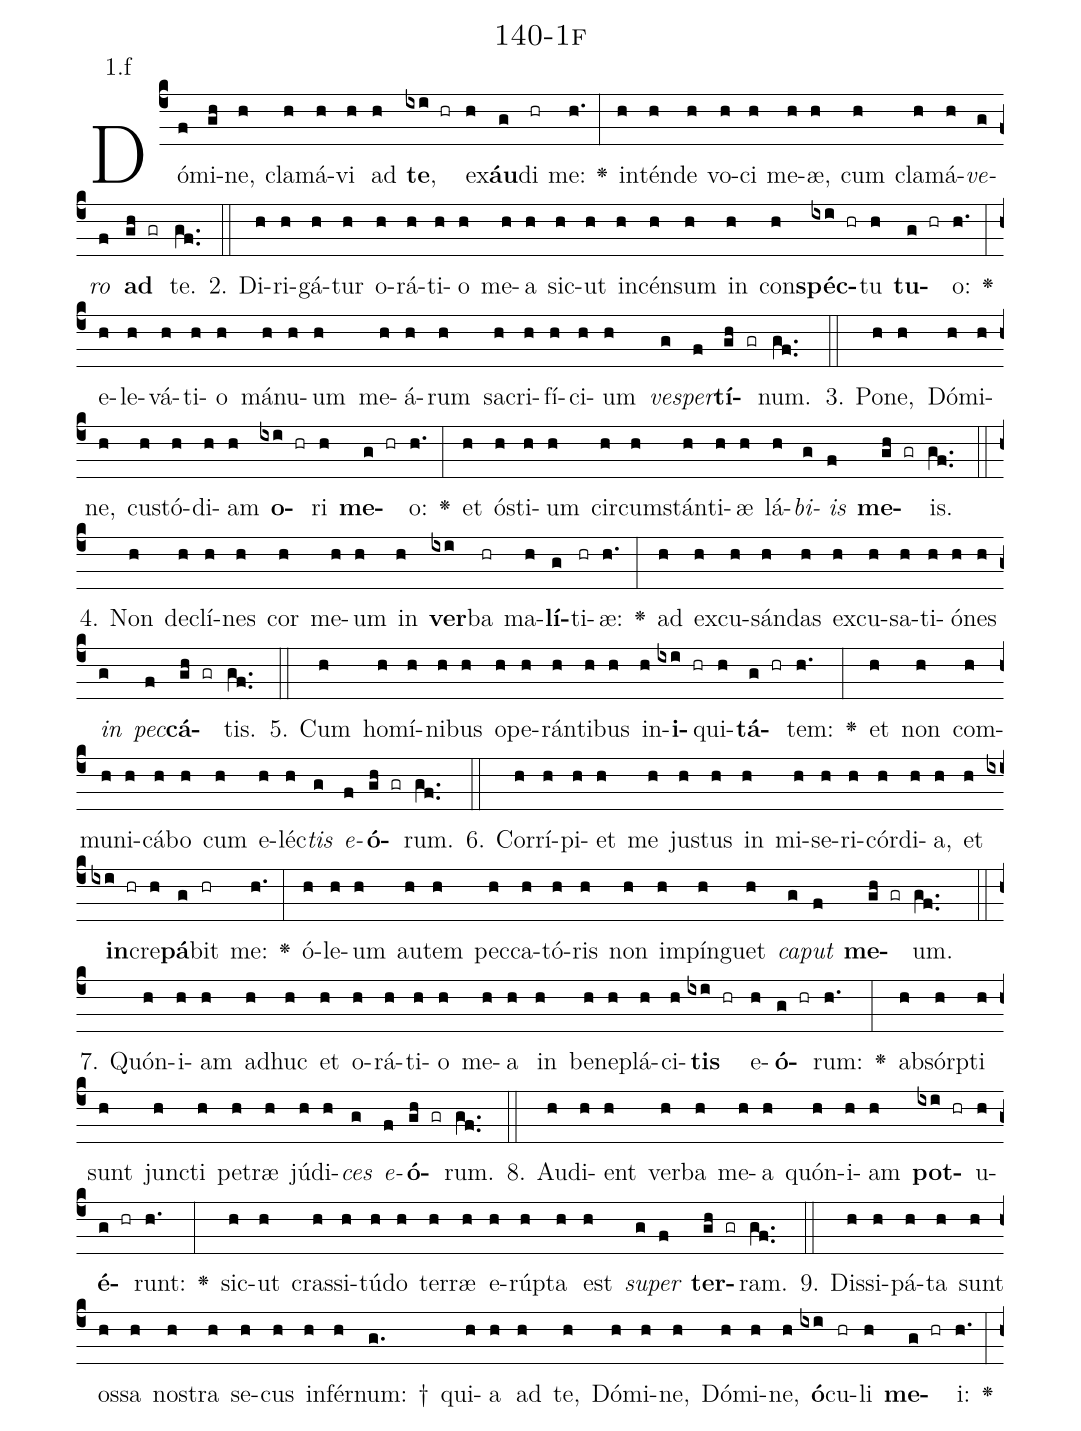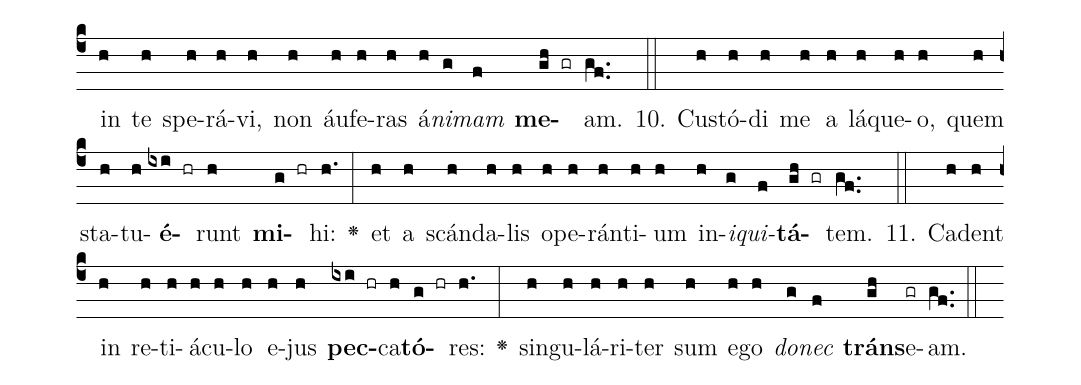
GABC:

name: 140-1f;
annotation: 1.f;
%%
(c4)Dó(f)mi(gh)ne,(h) cla(h)má(h)vi(h) ad(h) <b>te</b>,(ixi hr) ex(h)<b>áu</b>(g)di(hr) me:(h.) <v>\greheightstar</v>(:) in(h)tén(h)de(h) vo(h)ci(h) me(h)æ,(h) cum(h) cla(h)má(h)<i>ve</i>(g)<i>ro</i>(f) <b>ad</b>(gh gr) te.(gf..) (::)
2. Di(h)ri(h)gá(h)tur(h) o(h)rá(h)ti(h)o(h) me(h)a(h) sic(h)ut(h) in(h)cén(h)sum(h) in(h) con(h)<b>spéc</b>(ixi hr)tu(h) <b>tu</b>(g hr)o:(h.) <v>\greheightstar</v>(:) e(h)le(h)vá(h)ti(h)o(h) má(h)nu(h)um(h) me(h)á(h)rum(h) sa(h)cri(h)fí(h)ci(h)um(h) <i>ves</i>(g)<i>per</i>(f)<b>tí</b>(gh gr)num.(gf..) (::)
3. Po(h)ne,(h) Dó(h)mi(h)ne,(h) cus(h)tó(h)di(h)am(h) <b>o</b>(ixi hr)ri(h) <b>me</b>(g hr)o:(h.) <v>\greheightstar</v>(:) et(h) ós(h)ti(h)um(h) cir(h)cum(h)stán(h)ti(h)æ(h) lá(h)<i>bi</i>(g)<i>is</i>(f) <b>me</b>(gh gr)is.(gf..) (::)
4. Non(h) de(h)clí(h)nes(h) cor(h) me(h)um(h) in(h) <b>ver</b>(ixi)ba(hr) ma(h)<b>lí</b>(g)ti(hr)æ:(h.) <v>\greheightstar</v>(:) ad(h) ex(h)cu(h)sán(h)das(h) ex(h)cu(h)sa(h)ti(h)ó(h)nes(h) <i>in</i>(g) <i>pec</i>(f)<b>cá</b>(gh gr)tis.(gf..) (::)
5. Cum(h) ho(h)mí(h)ni(h)bus(h) o(h)pe(h)rán(h)ti(h)bus(h) in(h)<b>i</b>(ixi hr)qui(h)<b>tá</b>(g hr)tem:(h.) <v>\greheightstar</v>(:) et(h) non(h) com(h)mu(h)ni(h)cá(h)bo(h) cum(h) e(h)léc(h)<i>tis</i>(g) <i>e</i>(f)<b>ó</b>(gh gr)rum.(gf..) (::)
6. Cor(h)rí(h)pi(h)et(h) me(h) jus(h)tus(h) in(h) mi(h)se(h)ri(h)cór(h)di(h)a,(h) et(h) <b>in</b>(ixi hr)cre(h)<b>pá</b>(g)bit(hr) me:(h.) <v>\greheightstar</v>(:) ó(h)le(h)um(h) au(h)tem(h) pec(h)ca(h)tó(h)ris(h) non(h) im(h)pín(h)guet(h) <i>ca</i>(g)<i>put</i>(f) <b>me</b>(gh gr)um.(gf..) (::)
7. Quón(h)i(h)am(h) ad(h)huc(h) et(h) o(h)rá(h)ti(h)o(h) me(h)a(h) in(h) be(h)ne(h)plá(h)ci(h)<b>tis</b>(ixi hr) e(h)<b>ó</b>(g hr)rum:(h.) <v>\greheightstar</v>(:) ab(h)sórp(h)ti(h) sunt(h) junc(h)ti(h) pe(h)træ(h) jú(h)di(h)<i>ces</i>(g) <i>e</i>(f)<b>ó</b>(gh gr)rum.(gf..) (::)
8. Au(h)di(h)ent(h) ver(h)ba(h) me(h)a(h) quón(h)i(h)am(h) <b>pot</b>(ixi hr)u(h)<b>é</b>(g hr)runt:(h.) <v>\greheightstar</v>(:) sic(h)ut(h) cras(h)si(h)tú(h)do(h) ter(h)ræ(h) e(h)rúp(h)ta(h) est(h) <i>su</i>(g)<i>per</i>(f) <b>ter</b>(gh gr)ram.(gf..) (::)
9. Dis(h)si(h)pá(h)ta(h) sunt(h) os(h)sa(h) nos(h)tra(h) se(h)cus(h) in(h)fér(h)num: †(g.) qui(h)a(h) ad(h) te,(h) Dó(h)mi(h)ne,(h) Dó(h)mi(h)ne,(h) <b>ó</b>(ixi)cu(hr)li(h) <b>me</b>(g hr)i:(h.) <v>\greheightstar</v>(:) in(h) te(h) spe(h)rá(h)vi,(h) non(h) áu(h)fe(h)ras(h) á(h)<i>ni</i>(g)<i>mam</i>(f) <b>me</b>(gh gr)am.(gf..) (::)
10. Cus(h)tó(h)di(h) me(h) a(h) lá(h)que(h)o,(h) quem(h) sta(h)tu(h)<b>é</b>(ixi hr)runt(h) <b>mi</b>(g hr)hi:(h.) <v>\greheightstar</v>(:) et(h) a(h) scán(h)da(h)lis(h) o(h)pe(h)rán(h)ti(h)um(h) in(h)<i>i</i>(g)<i>qui</i>(f)<b>tá</b>(gh gr)tem.(gf..) (::)
11. Ca(h)dent(h) in(h) re(h)ti(h)á(h)cu(h)lo(h) e(h)jus(h) <b>pec</b>(ixi hr)ca(h)<b>tó</b>(g hr)res:(h.) <v>\greheightstar</v>(:) sin(h)gu(h)lá(h)ri(h)ter(h) sum(h) e(h)go(h) <i>do</i>(g)<i>nec</i>(f) <b>tráns</b>(gh)e(gr)am.(gf..) (::)
